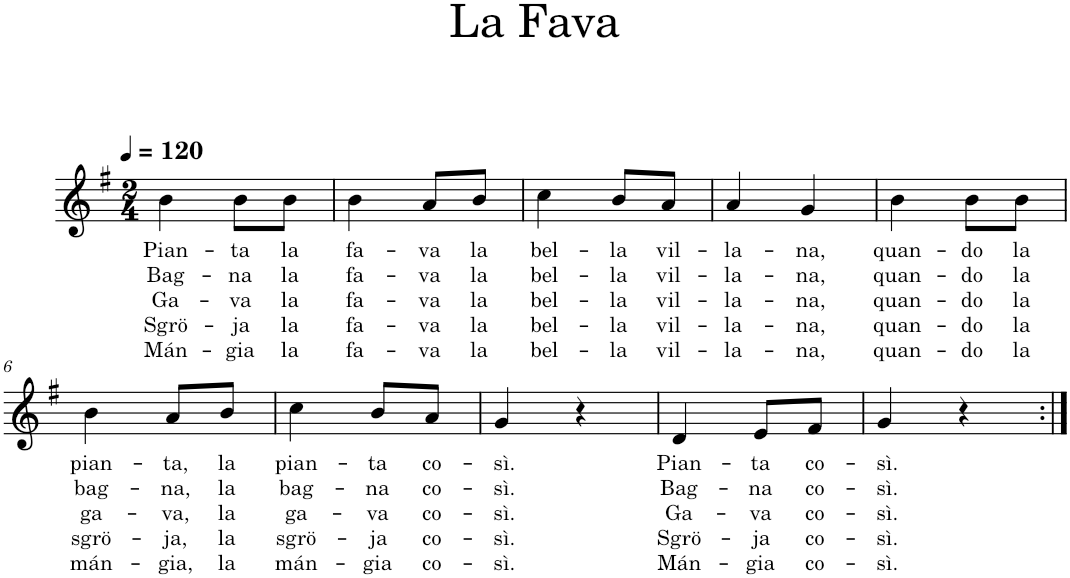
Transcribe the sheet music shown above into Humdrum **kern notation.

**kern	**text	**text	**text	**text	**text
*part1	*part1	*part1	*part1	*part1	*part1
*staff1	*staff1	*staff1	*staff1	*staff1	*staff1
*I"Voice	*	*	*	*	*
*I'Vo.	*	*	*	*	*
*clefG2	*	*	*	*	*
*k[f#]	*	*	*	*	*
*M2/4	*	*	*	*	*
*MM120	*	*	*	*	*
=1	=1	=1	=1	=1	=1
!	!LO:LY:b	!LO:LY:b	!LO:LY:b	!LO:LY:b	!LO:LY:b
4b\	Pian-	Bag-	Ga-	Sgrö-	Mán-
!	!LO:LY:b	!LO:LY:b	!LO:LY:b	!LO:LY:b	!LO:LY:b
8b\L	-ta	-na	-va	-ja	-gia
!	!LO:LY:b	!LO:LY:b	!LO:LY:b	!LO:LY:b	!LO:LY:b
8b\J	la	la	la	la	la
=2	=2	=2	=2	=2	=2
!	!LO:LY:b	!LO:LY:b	!LO:LY:b	!LO:LY:b	!LO:LY:b
4b\	fa-	fa-	fa-	fa-	fa-
!	!LO:LY:b	!LO:LY:b	!LO:LY:b	!LO:LY:b	!LO:LY:b
8a/L	-va	-va	-va	-va	-va
!	!LO:LY:b	!LO:LY:b	!LO:LY:b	!LO:LY:b	!LO:LY:b
8b/J	la	la	la	la	la
=3	=3	=3	=3	=3	=3
!	!LO:LY:b	!LO:LY:b	!LO:LY:b	!LO:LY:b	!LO:LY:b
4cc\	bel-	bel-	bel-	bel-	bel-
!	!LO:LY:b	!LO:LY:b	!LO:LY:b	!LO:LY:b	!LO:LY:b
8b/L	-la	-la	-la	-la	-la
!	!LO:LY:b	!LO:LY:b	!LO:LY:b	!LO:LY:b	!LO:LY:b
8a/J	vil-	vil-	vil-	vil-	vil-
=4	=4	=4	=4	=4	=4
!	!LO:LY:b	!LO:LY:b	!LO:LY:b	!LO:LY:b	!LO:LY:b
4a/	-la-	-la-	-la-	-la-	-la-
!	!LO:LY:b	!LO:LY:b	!LO:LY:b	!LO:LY:b	!LO:LY:b
4g/	-na,	-na,	-na,	-na,	-na,
=5	=5	=5	=5	=5	=5
!	!LO:LY:b	!LO:LY:b	!LO:LY:b	!LO:LY:b	!LO:LY:b
4b\	quan-	quan-	quan-	quan-	quan-
!	!LO:LY:b	!LO:LY:b	!LO:LY:b	!LO:LY:b	!LO:LY:b
8b\L	-do	-do	-do	-do	-do
!	!LO:LY:b	!LO:LY:b	!LO:LY:b	!LO:LY:b	!LO:LY:b
8b\J	la	la	la	la	la
!!LO:LB:g=z
=6	=6	=6	=6	=6	=6
!	!LO:LY:b	!LO:LY:b	!LO:LY:b	!LO:LY:b	!LO:LY:b
4b\	pian-	bag-	ga-	sgrö-	mán-
!	!LO:LY:b	!LO:LY:b	!LO:LY:b	!LO:LY:b	!LO:LY:b
8a/L	-ta,	-na,	-va,	-ja,	-gia,
!	!LO:LY:b	!LO:LY:b	!LO:LY:b	!LO:LY:b	!LO:LY:b
8b/J	la	la	la	la	la
=7	=7	=7	=7	=7	=7
!	!LO:LY:b	!LO:LY:b	!LO:LY:b	!LO:LY:b	!LO:LY:b
4cc\	pian-	bag-	ga-	sgrö-	mán-
!	!LO:LY:b	!LO:LY:b	!LO:LY:b	!LO:LY:b	!LO:LY:b
8b/L	-ta	-na	-va	-ja	-gia
!	!LO:LY:b	!LO:LY:b	!LO:LY:b	!LO:LY:b	!LO:LY:b
8a/J	co-	co-	co-	co-	co-
=8	=8	=8	=8	=8	=8
!	!LO:LY:b	!LO:LY:b	!LO:LY:b	!LO:LY:b	!LO:LY:b
4g/	-sì.	-sì.	-sì.	-sì.	-sì.
4r	.	.	.	.	.
=9	=9	=9	=9	=9	=9
!	!LO:LY:b	!LO:LY:b	!LO:LY:b	!LO:LY:b	!LO:LY:b
4d/	Pian-	Bag-	Ga-	Sgrö-	Mán-
!	!LO:LY:b	!LO:LY:b	!LO:LY:b	!LO:LY:b	!LO:LY:b
8e/L	-ta	-na	-va	-ja	-gia
!	!LO:LY:b	!LO:LY:b	!LO:LY:b	!LO:LY:b	!LO:LY:b
8f#/J	co-	co-	co-	co-	co-
=10	=10	=10	=10	=10	=10
!	!LO:LY:b	!LO:LY:b	!LO:LY:b	!LO:LY:b	!LO:LY:b
4g/	-sì.	-sì.	-sì.	-sì.	-sì.
4r	.	.	.	.	.
=:|!	=:|!	=:|!	=:|!	=:|!	=:|!
*-	*-	*-	*-	*-	*-
